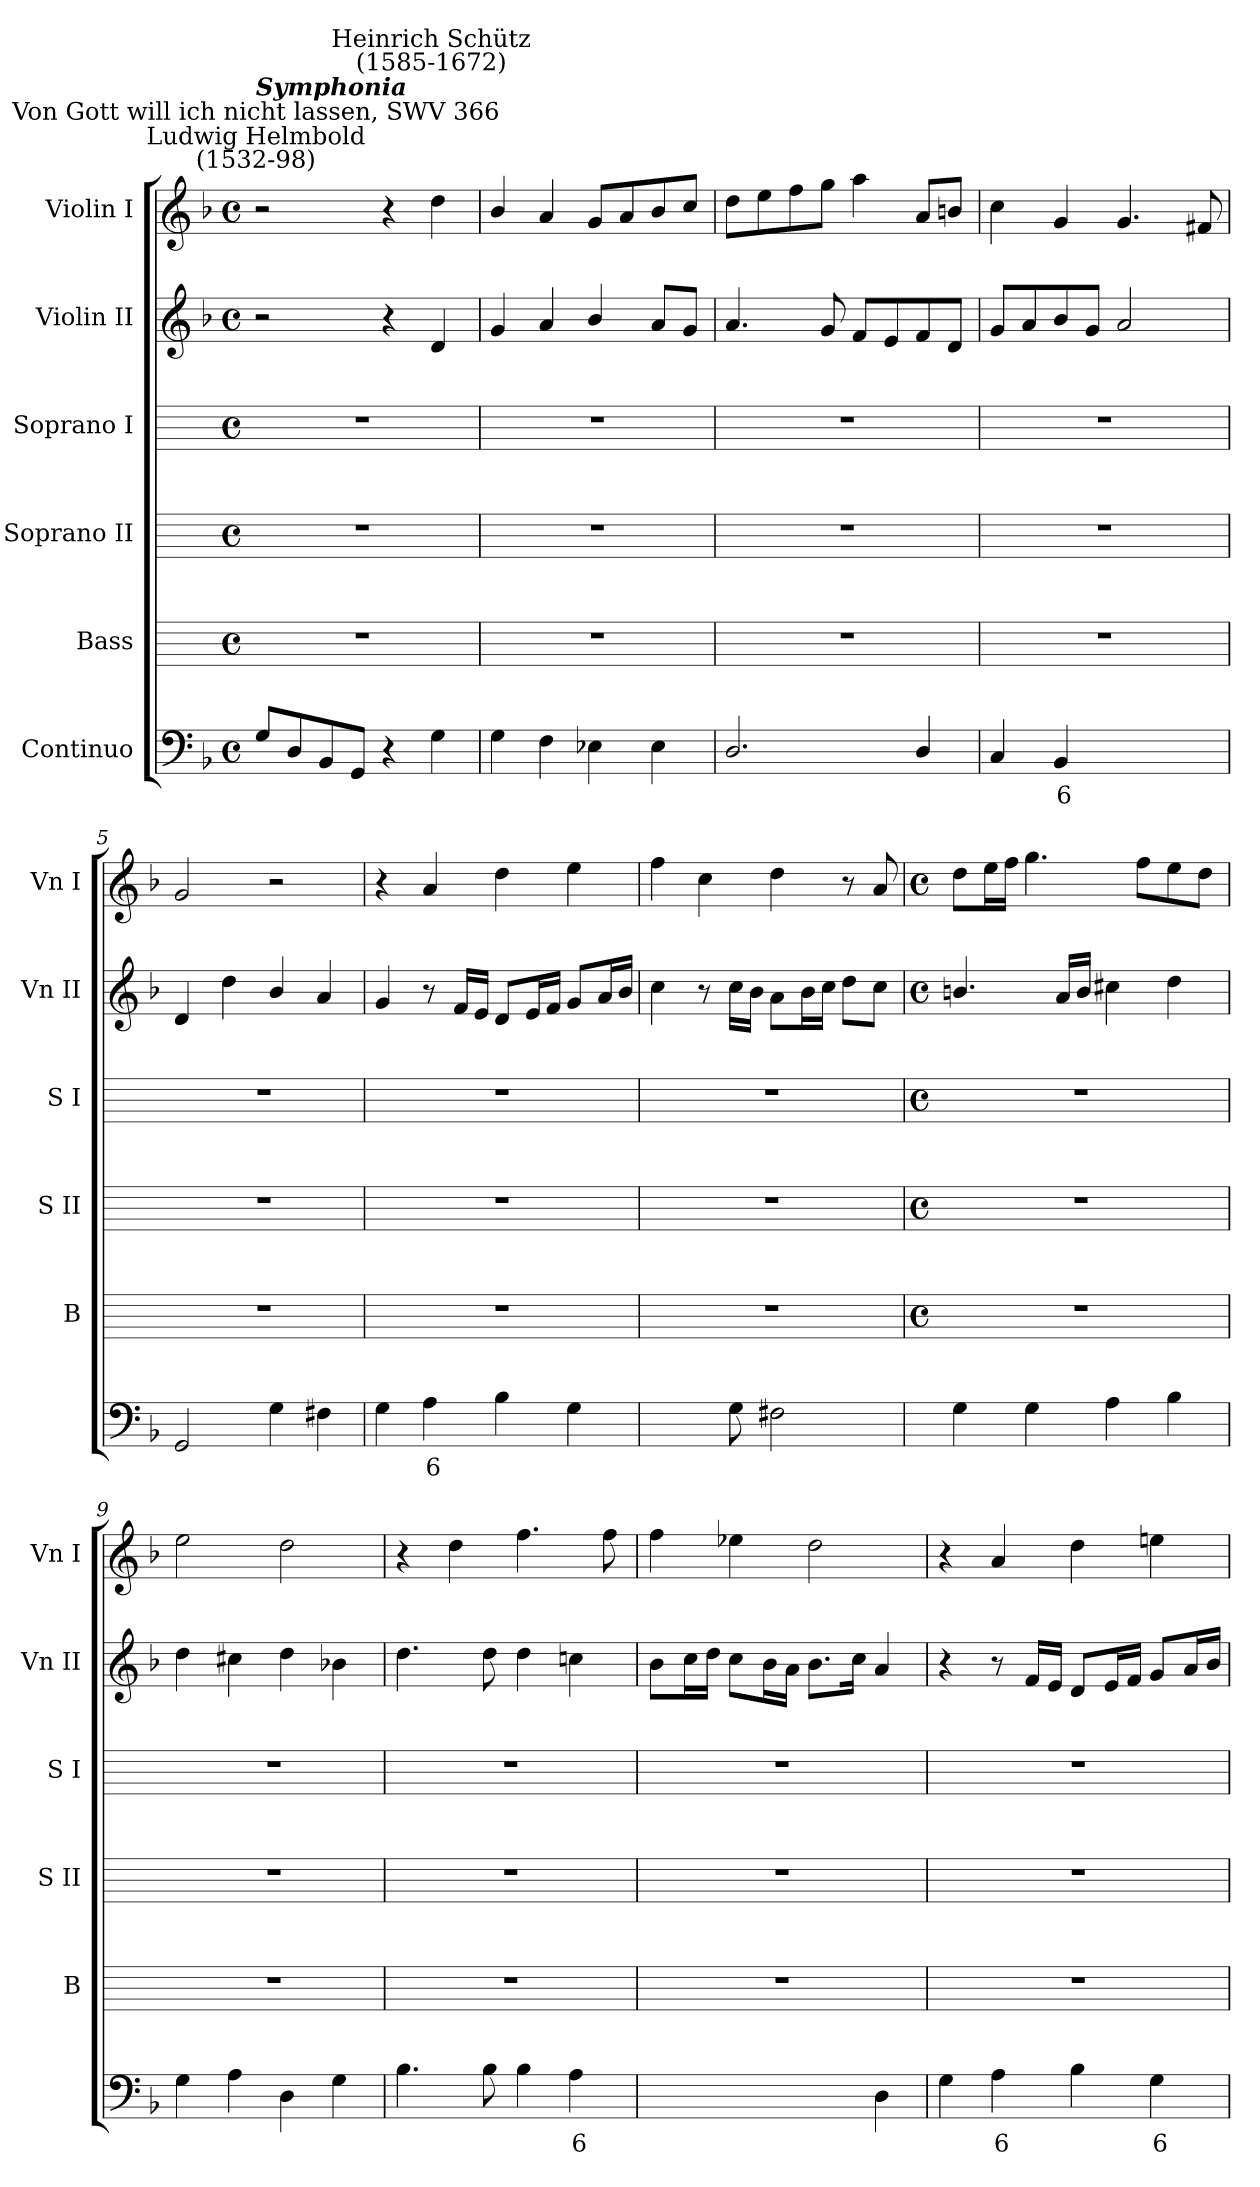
**kern	**text	**text	**kern	**kern	**kern	**kern	**kern
*part6	*part6	*part6	*part5	*part4	*part3	*part2	*part1
*staff6	*staff6	*staff6	*staff5	*staff4	*staff3	*staff2	*staff1
*I"Continuo	*	*	*I"Bass	*I"Soprano II	*I"Soprano I	*I"Violin II	*I"Violin I
*	*	*	*I'B	*I'S II	*I'S I	*I'Vn II	*I'Vn I
*clefF4	*	*	*	*	*	*clefG2	*clefG2
*k[b-]	*	*	*	*	*	*k[b-]	*k[b-]
*F:	*	*	*	*	*	*F:	*F:
*M4/4	*	*	*M4/4	*M4/4	*M4/4	*M4/4	*M4/4
*met(c)	*	*	*met(c)	*met(c)	*met(c)	*met(c)	*met(c)
=1	=1	=1	=1	=1	=1	=1	=1
!	!	!	!	!	!	!	!LO:TX:a:cj:t=Ludwig Helmbold\n(1532-98)
!	!	!	!	!	!	!	!LO:TX:a:cj:t=Von Gott will ich nicht lassen, SWV 366
!	!	!	!	!	!	!	!LO:TX:a:Bi:t=Symphonia
8GL	.	.	1r	1r	1r	2r	2r
8D	.	.	.	.	.	.	.
8BB-	.	.	.	.	.	.	.
8GGJ	.	.	.	.	.	.	.
4r	.	.	.	.	.	4r	4r
!	!	!	!	!	!	!	!LO:TX:a:cj:t=Heinrich Schütz\n(1585-1672)
4G	.	.	.	.	.	4d	4dd
=2	=2	=2	=2	=2	=2	=2	=2
4G	.	.	1r	1r	1r	4g	4b-/
4F	.	.	.	.	.	4a	4a
4E-X	.	.	.	.	.	4b-/	8gL
.	.	.	.	.	.	.	8a
4E-	.	.	.	.	.	8aL	8b-
.	.	.	.	.	.	8gJ	8ccJ
=3	=3	=3	=3	=3	=3	=3	=3
2.D/	.	.	1r	1r	1r	4.a	8ddL
.	.	.	.	.	.	.	8ee
.	.	.	.	.	.	.	8ff
.	.	.	.	.	.	8g	8ggJ
.	.	.	.	.	.	8fL	4aa
.	.	.	.	.	.	8e	.
4D/	.	.	.	.	.	8f	8aL
.	.	.	.	.	.	8dJ	8bnJ
=4	=4	=4	=4	=4	=4	=4	=4
4C	.	.	1r	1r	1r	8gL	4cc
.	.	.	.	.	.	8a	.
!	!LO:LY:b	!	!	!	!	!	!
4BB-	6	.	.	.	.	8b-	4g
.	.	.	.	.	.	8gJ	.
!	!LO:LY:b	!	!	!	!	!	!
[4AAyy	7	.	.	.	.	2a	4.g
!	!LO:LY:b	!	!	!	!	!	!
4AAyy]	6	.	.	.	.	.	.
.	.	.	.	.	.	.	8f#X
=5	=5	=5	=5	=5	=5	=5	=5
2GG	.	.	1r	1r	1r	4d	2g
.	.	.	.	.	.	4dd	.
4G	.	.	.	.	.	4b-/	2r
4F#X	.	.	.	.	.	4a	.
=6	=6	=6	=6	=6	=6	=6	=6
4G	.	.	1r	1r	1r	4g	4r
!	!LO:LY:b	!	!	!	!	!	!
4A	6	.	.	.	.	8r	4a
.	.	.	.	.	.	16fLL	.
.	.	.	.	.	.	16eJJ	.
4B-	.	.	.	.	.	8dL	4dd
.	.	.	.	.	.	16eL	.
.	.	.	.	.	.	16fJJ	.
4G	.	.	.	.	.	8gL	4ee
.	.	.	.	.	.	16aL	.
.	.	.	.	.	.	16b-JJ	.
=7	=7	=7	=7	=7	=7	=7	=7
!	!LO:LY:b	!	!	!	!	!	!
[4Ayy	6	.	1r	1r	1r	4cc	4ff
!	!LO:LY:b	!	!	!	!	!	!
8Ayy]	5	.	.	.	.	8r	4cc
8G	.	.	.	.	.	16ccLL	.
.	.	.	.	.	.	16b-JJ	.
2F#X	.	.	.	.	.	8aL	4dd
.	.	.	.	.	.	16b-L	.
.	.	.	.	.	.	16ccJJ	.
.	.	.	.	.	.	8ddL	8r
.	.	.	.	.	.	8ccJ	8a
!!LO:LB:g=z
=8	=8	=8	=8	=8	=8	=8	=8
*	*	*	*M4/4	*M4/4	*M4/4	*M4/4	*M4/4
*	*	*	*met(c)	*met(c)	*met(c)	*met(c)	*met(c)
4G	.	.	1r	1r	1r	4.bn/	8ddL
.	.	.	.	.	.	.	16eeL
.	.	.	.	.	.	.	16ffJJ
4G	.	.	.	.	.	.	4.gg
.	.	.	.	.	.	16aLL	.
.	.	.	.	.	.	16bJJ	.
4A	.	.	.	.	.	4cc#X	.
.	.	.	.	.	.	.	8ffL
4B-	.	.	.	.	.	4dd	8ee
.	.	.	.	.	.	.	8ddJ
=9	=9	=9	=9	=9	=9	=9	=9
4G	.	.	1r	1r	1r	4dd	2ee
4A	.	.	.	.	.	4cc#X	.
4D	.	.	.	.	.	4dd	2dd
4G	.	.	.	.	.	4b-X	.
=10	=10	=10	=10	=10	=10	=10	=10
4.B-	.	.	1r	1r	1r	4.dd	4r
.	.	.	.	.	.	.	4dd
8B-	.	.	.	.	.	8dd	.
4B-	.	.	.	.	.	4dd	4.ff
!	!LO:LY:b	!	!	!	!	!	!
4A	6	.	.	.	.	4ccn	.
.	.	.	.	.	.	.	8ff
=11	=11	=11	=11	=11	=11	=11	=11
!	!LO:LY:b	!LO:LY:b	!	!	!	!	!
[4Gyy	7	3	1r	1r	1r	8b-L	4ff
.	.	.	.	.	.	16ccL	.
.	.	.	.	.	.	16ddJJ	.
!	!LO:LY:b	!LO:LY:b	!	!	!	!	!
4Gyy_	6	4	.	.	.	8ccL	4ee-X
.	.	.	.	.	.	16b-L	.
.	.	.	.	.	.	16aJJ	.
!	!LO:LY:b	!	!	!	!	!	!
4Gyy]	5	.	.	.	.	8.b-L	2dd
.	.	.	.	.	.	16ccJ	.
4D	.	.	.	.	.	4a	.
=12	=12	=12	=12	=12	=12	=12	=12
4G	.	.	1r	1r	1r	4r	4r
!	!LO:LY:b	!	!	!	!	!	!
4A	6	.	.	.	.	8r	4a
.	.	.	.	.	.	16fLL	.
.	.	.	.	.	.	16eJJ	.
4B-	.	.	.	.	.	8dL	4dd
.	.	.	.	.	.	16eL	.
.	.	.	.	.	.	16fJJ	.
!	!LO:LY:b	!	!	!	!	!	!
4G	6	.	.	.	.	8gL	4een
.	.	.	.	.	.	16aL	.
.	.	.	.	.	.	16b-JJ	.
=	=	=	=	=	=	=	=
*-	*-	*-	*-	*-	*-	*-	*-
